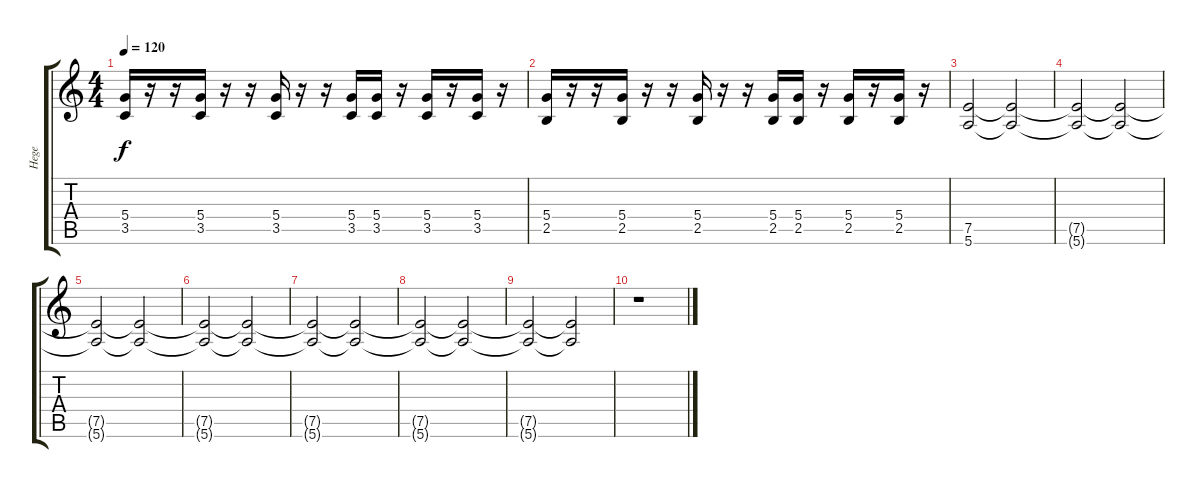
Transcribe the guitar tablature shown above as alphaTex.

\track ("Hege" "Hege") {instrument distortionguitar}
\staff {score tabs}
\tuning (E4 B3 G3 D3 A2 E2) {hide}
\ts (4 4)
\tempo 120
\clef g2
\ks c
(5.4 3.5).16{dy f} r.16 r.16 (5.4 3.5).16 r.16 r.16 (5.4 3.5).16 r.16 r.16 (5.4 3.5).16 (5.4 3.5).16 r.16 (5.4 3.5).16 r.16 (5.4 3.5).16 r.16 |
(5.4 2.5).16 r.16 r.16 (5.4 2.5).16 r.16 r.16 (5.4 2.5).16 r.16 r.16 (5.4 2.5).16 (5.4 2.5).16 r.16 (5.4 2.5).16 r.16 (5.4 2.5).16 r.16 |
(7.5 5.6).2{volume 13} (7.5{t} 5.6{t}).2{volume 12} |
(7.5{t} 5.6{t}).2{volume 11} (7.5{t} 5.6{t}).2{volume 10} |
(7.5{t} 5.6{t}).2{volume 9} (7.5{t} 5.6{t}).2{volume 8} |
(7.5{t} 5.6{t}).2{volume 7} (7.5{t} 5.6{t}).2{volume 6} |
(7.5{t} 5.6{t}).2{volume 5} (7.5{t} 5.6{t}).2{volume 4} |
(7.5{t} 5.6{t}).2{volume 3} (7.5{t} 5.6{t}).2{volume 2} |
(7.5{t} 5.6{t}).2{volume 1} (7.5{t} 5.6{t}).2{volume 0} |
r.1
